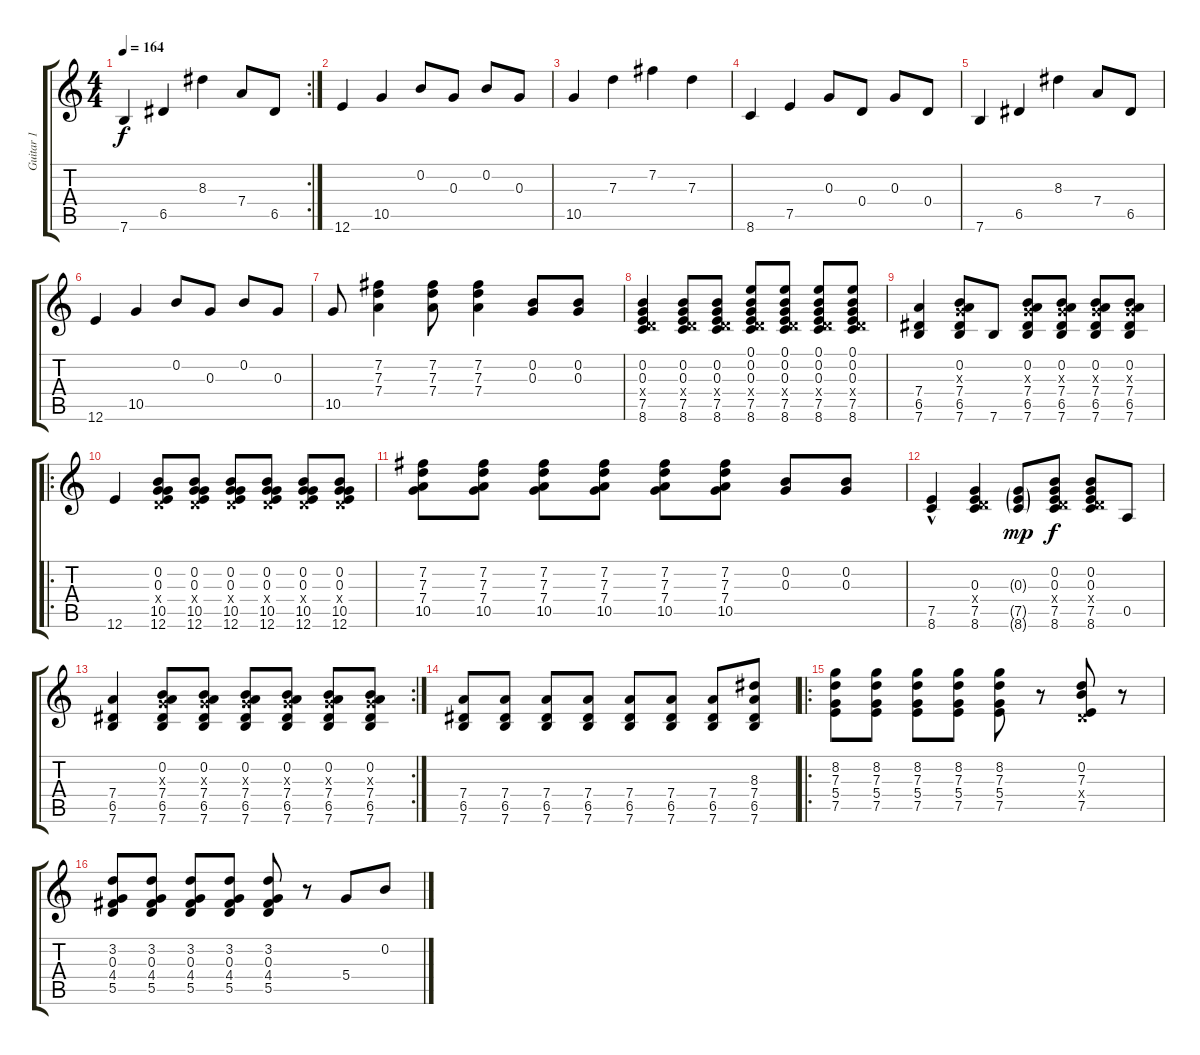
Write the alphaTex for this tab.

\track ("Guitar 1" "Guitar 1") {instrument overdrivenguitar}
\staff {score tabs}
\tuning (E4 B3 G3 D3 A2 E2) {hide}
\rc 2
\ts (4 4)
\tempo 164
\clef g2
\ks c
7.6.4{dy f} 6.5.4 8.3.4 7.4.8 6.5.8 |
12.6.4 10.5.4 0.2.8 0.3.8 0.2.8 0.3.8 |
10.5.4 7.3.4 7.2.4 7.3.4 |
8.6.4 7.5.4 0.3.8 0.4.8 0.3.8 0.4.8 |
7.6.4 6.5.4 8.3.4 7.4.8 6.5.8 |
12.6.4 10.5.4 0.2.8 0.3.8 0.2.8 0.3.8 |
10.5.8 (7.2 7.3 7.4).4 (7.2 7.3 7.4).8 (7.2 7.3 7.4).4 (0.2 0.3).8 (0.2 0.3).8 |
(0.2 0.3 0.4{x} 7.5 8.6).4 (0.2 0.3 0.4{x} 7.5 8.6).8 (0.2 0.3 0.4{x} 7.5 8.6).8 (0.1 0.2 0.3 0.4{x} 7.5 8.6).8 (0.1 0.2 0.3 0.4{x} 7.5 8.6).8 (0.1 0.2 0.3 0.4{x} 7.5 8.6).8 (0.1 0.2 0.3 0.4{x} 7.5 8.6).8 |
(7.4 6.5 7.6).4 (0.2 0.3{x} 7.4 6.5 7.6).8 7.6.8 (0.2 0.3{x} 7.4 6.5 7.6).8 (0.2 0.3{x} 7.4 6.5 7.6).8 (0.2 0.3{x} 7.4 6.5 7.6).8 (0.2 0.3{x} 7.4 6.5 7.6).8 |
\ro
12.6.4 (0.2 0.3 0.4{x} 10.5 12.6).8 (0.2 0.3 0.4{x} 10.5 12.6).8 (0.2 0.3 0.4{x} 10.5 12.6).8 (0.2 0.3 0.4{x} 10.5 12.6).8 (0.2 0.3 0.4{x} 10.5 12.6).8 (0.2 0.3 0.4{x} 10.5 12.6).8 |
(7.2 7.3 7.4 10.5).8 (7.2 7.3 7.4 10.5).8 (7.2 7.3 7.4 10.5).8 (7.2 7.3 7.4 10.5).8 (7.2 7.3 7.4 10.5).8 (7.2 7.3 7.4 10.5).8 (0.2 0.3).8 (0.2 0.3).8 |
(7.5{hac} 8.6{hac}).4 (0.3 0.4{x} 7.5 8.6).4 (0.3{g} 7.5{g} 8.6{g}).8{dy mp} (0.2 0.3 0.4{x} 7.5 8.6).8{dy f} (0.2 0.3 0.4{x} 7.5 8.6).8 0.5.8 |
\rc 2
(7.4 6.5 7.6).4 (0.2 0.3{x} 7.4 6.5 7.6).8 (0.2 0.3{x} 7.4 6.5 7.6).8 (0.2 0.3{x} 7.4 6.5 7.6).8 (0.2 0.3{x} 7.4 6.5 7.6).8 (0.2 0.3{x} 7.4 6.5 7.6).8 (0.2 0.3{x} 7.4 6.5 7.6).8 |
(7.4 6.5 7.6).8 (7.4 6.5 7.6).8 (7.4 6.5 7.6).8 (7.4 6.5 7.6).8 (7.4 6.5 7.6).8 (7.4 6.5 7.6).8 (7.4 6.5 7.6).8 (8.3 7.4 6.5 7.6).8 |
\ro
(8.2 7.3 5.4 7.5).8 (8.2 7.3 5.4 7.5).8 (8.2 7.3 5.4 7.5).8 (8.2 7.3 5.4 7.5).8 (8.2 7.3 5.4 7.5).8 r.8 (0.2 7.3 0.4{x} 7.5).8 r.8 |
(3.2 0.3 4.4 5.5).8 (3.2 0.3 4.4 5.5).8 (3.2 0.3 4.4 5.5).8 (3.2 0.3 4.4 5.5).8 (3.2 0.3 4.4 5.5).8 r.8 5.4{ss}.8 0.2.8
